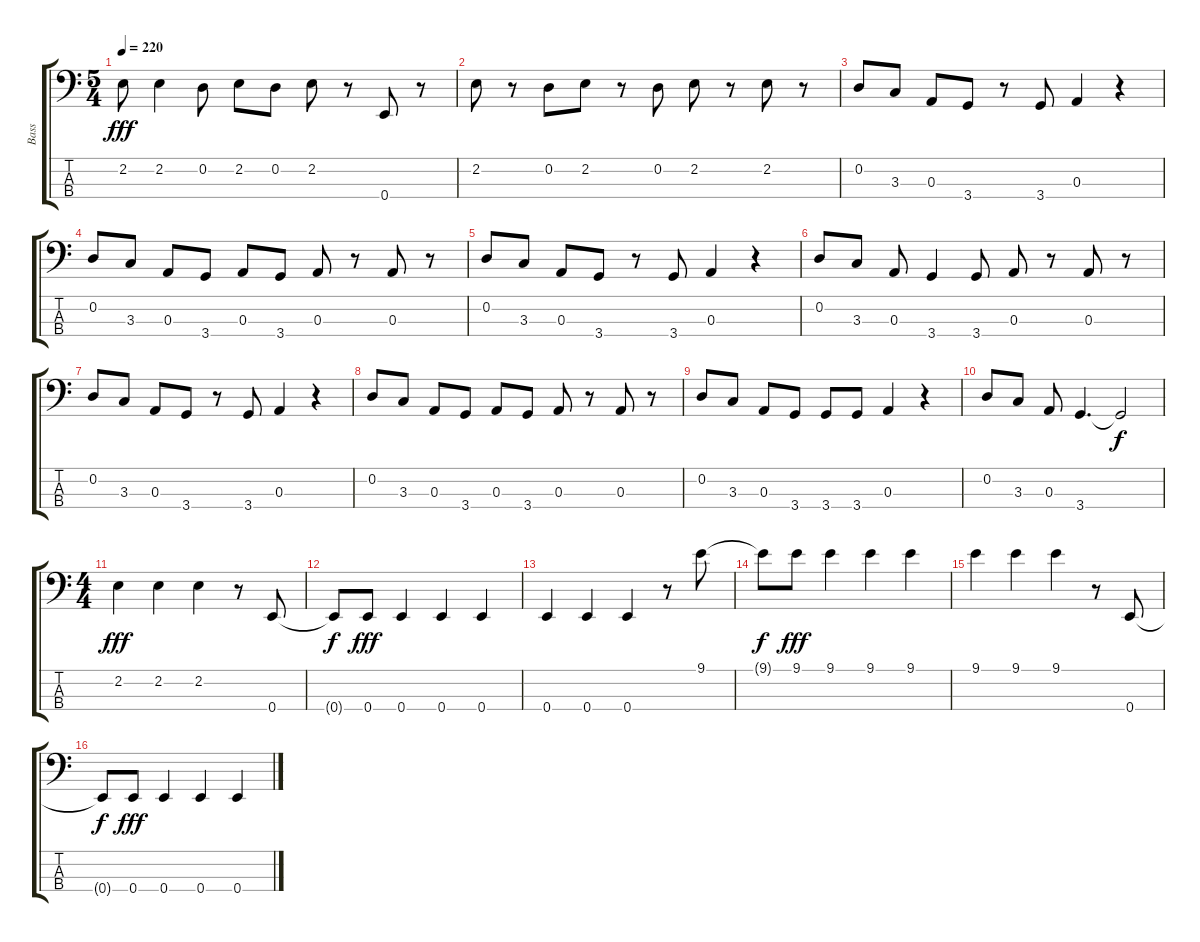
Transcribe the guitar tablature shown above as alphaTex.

\track ("Bass" "Bass") {instrument electricbasspick}
\staff {score tabs}
\tuning (G2 D2 A1 E1) {hide}
\ts (5 4)
\tempo 220
\clef f4
\ks c
2.2.8{dy fff} 2.2.4 0.2.8 2.2.8 0.2.8 2.2.8 r.8 0.4.8 r.8 |
2.2.8 r.8 0.2.8 2.2.8 r.8 0.2.8 2.2.8 r.8 2.2.8 r.8 |
0.2.8 3.3.8 0.3.8 3.4.8 r.8 3.4.8 0.3.4 r.4 |
0.2.8 3.3.8 0.3.8 3.4.8 0.3.8 3.4.8 0.3.8 r.8 0.3.8 r.8 |
0.2.8 3.3.8 0.3.8 3.4.8 r.8 3.4.8 0.3.4 r.4 |
0.2.8 3.3.8 0.3.8 3.4.4 3.4.8 0.3.8 r.8 0.3.8 r.8 |
0.2.8 3.3.8 0.3.8 3.4.8 r.8 3.4.8 0.3.4 r.4 |
0.2.8 3.3.8 0.3.8 3.4.8 0.3.8 3.4.8 0.3.8 r.8 0.3.8 r.8 |
0.2.8 3.3.8 0.3.8 3.4.8 3.4.8 3.4.8 0.3.4 r.4 |
0.2.8 3.3.8 0.3.8 3.4.4{d} 3.4{t}.2{dy f} |
\ts (4 4)
2.2.4{dy fff} 2.2.4 2.2.4 r.8 0.4.8 |
0.4{t}.8{dy f} 0.4.8{dy fff} 0.4.4 0.4.4 0.4.4 |
0.4.4 0.4.4 0.4.4 r.8 9.1.8 |
9.1{t}.8{dy f} 9.1.8{dy fff} 9.1.4 9.1.4 9.1.4 |
9.1.4 9.1.4 9.1.4 r.8 0.4.8 |
0.4{t}.8{dy f} 0.4.8{dy fff} 0.4.4 0.4.4 0.4.4
